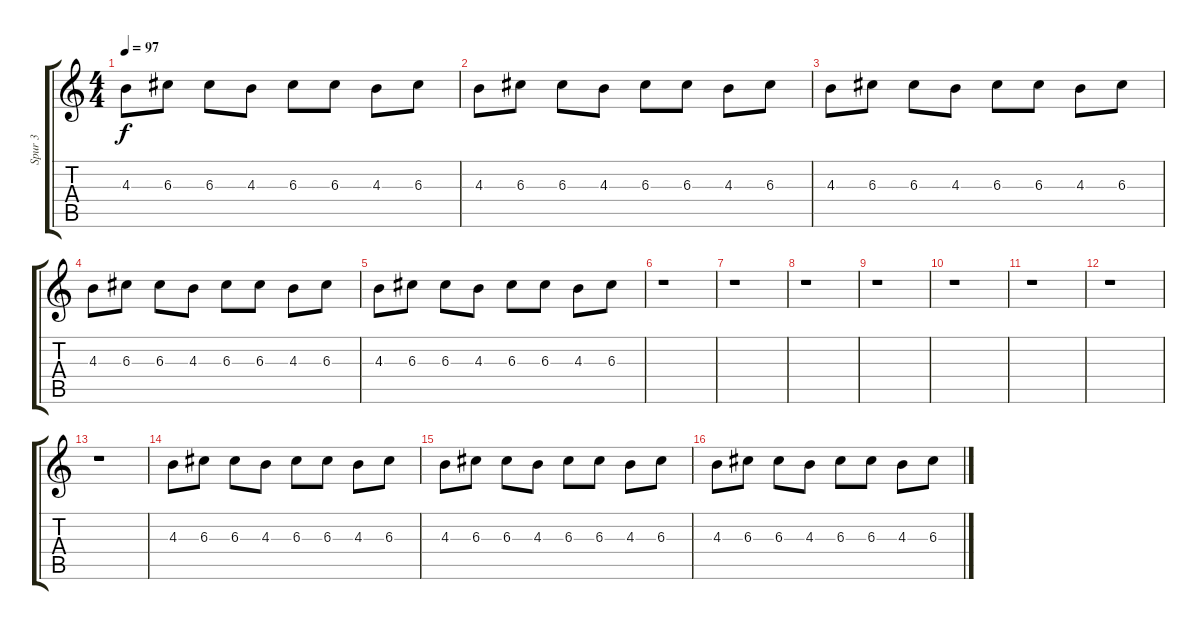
\track ("Spur 3" "Spur 3") {instrument electricguitarmuted}
\staff {score tabs}
\tuning (E4 B3 G3 D3 A2 E2) {hide}
\ts (4 4)
\tempo 97
\clef g2
\ks c
4.3.8{dy f} 6.3.8 6.3.8 4.3.8 6.3.8 6.3.8 4.3.8 6.3.8 |
4.3.8 6.3.8 6.3.8 4.3.8 6.3.8 6.3.8 4.3.8 6.3.8 |
4.3.8 6.3.8 6.3.8 4.3.8 6.3.8 6.3.8 4.3.8 6.3.8 |
4.3.8 6.3.8 6.3.8 4.3.8 6.3.8 6.3.8 4.3.8 6.3.8 |
4.3.8 6.3.8 6.3.8 4.3.8 6.3.8 6.3.8 4.3.8 6.3.8 |
r.1 |
r.1 |
r.1 |
r.1 |
r.1 |
r.1 |
r.1 |
r.1 |
4.3.8 6.3.8 6.3.8 4.3.8 6.3.8 6.3.8 4.3.8 6.3.8 |
4.3.8 6.3.8 6.3.8 4.3.8 6.3.8 6.3.8 4.3.8 6.3.8 |
4.3.8 6.3.8 6.3.8 4.3.8 6.3.8 6.3.8 4.3.8 6.3.8
